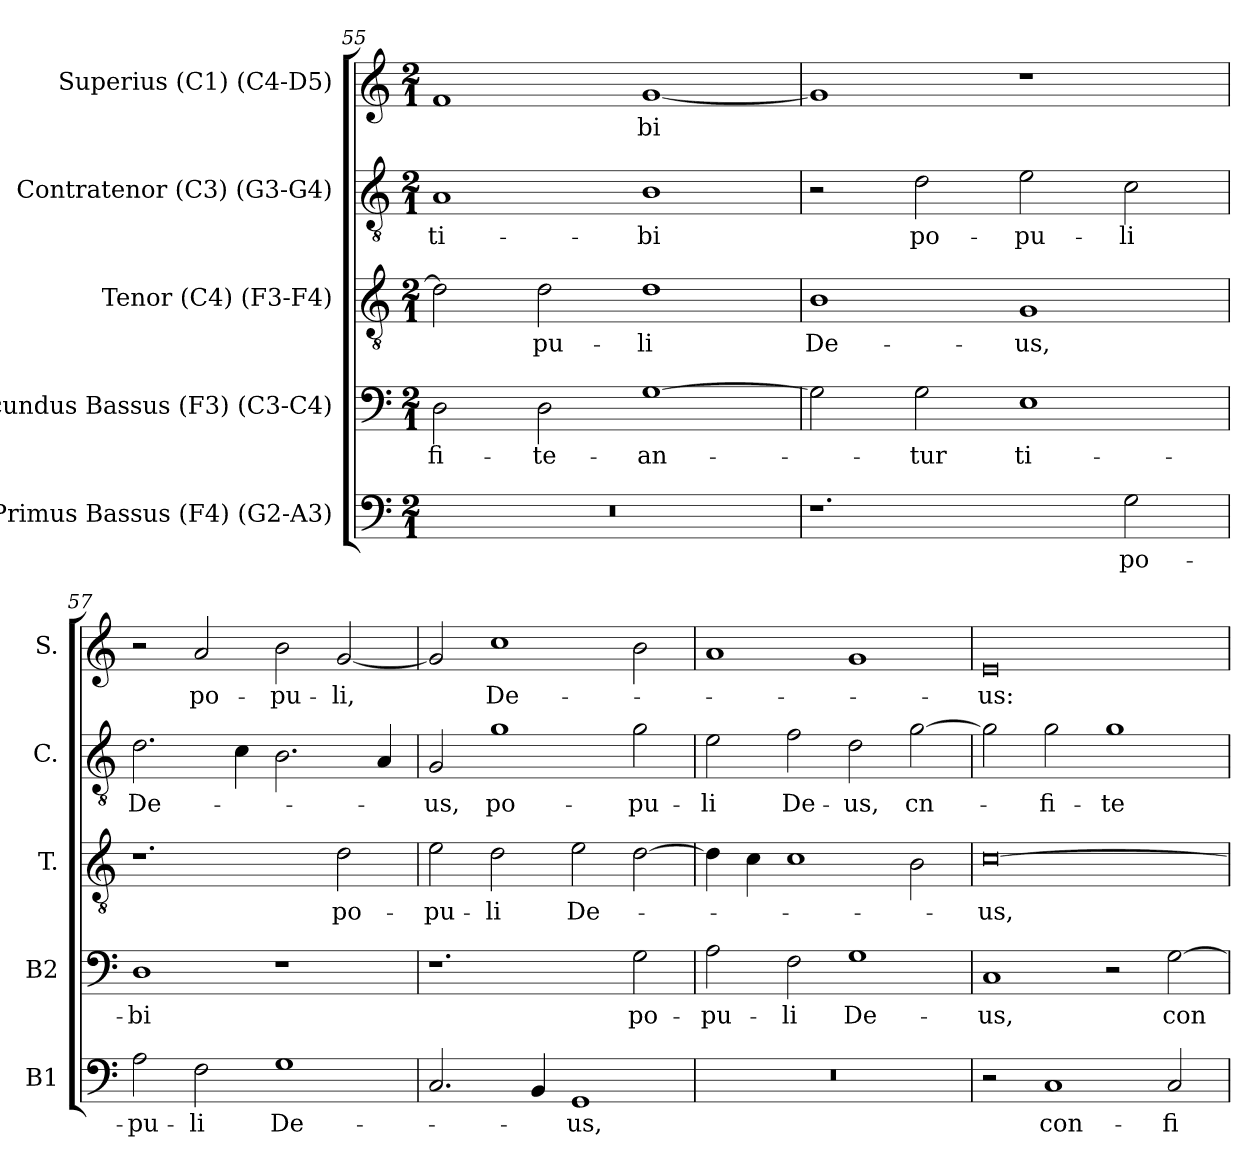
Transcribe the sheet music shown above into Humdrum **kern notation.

**kern	**text	**kern	**text	**kern	**text	**kern	**text	**kern	**text
*part5	*part5	*part4	*part4	*part3	*part3	*part2	*part2	*part1	*part1
*staff5	*staff5	*staff4	*staff4	*staff3	*staff3	*staff2	*staff2	*staff1	*staff1
*I"Primus Bassus (F4) (G2-A3)	*	*I"Secundus Bassus (F3) (C3-C4)	*	*I"Tenor (C4) (F3-F4)	*	*I"Contratenor (C3) (G3-G4)	*	*I"Superius (C1) (C4-D5)	*
*I'B1	*	*I'B2	*	*I'T.	*	*I'C.	*	*I'S.	*
*clefF4	*	*clefF4	*	*clefGv2	*	*clefGv2	*	*clefG2	*
*	*	*	*	*ITrd7c12	*	*ITrd7c12	*	*	*
*k[]	*	*k[]	*	*k[]	*	*k[]	*	*k[]	*
*C:	*	*C:	*	*C:	*	*C:	*	*C:	*
*M2/1	*	*M2/1	*	*M2/1	*	*M2/1	*	*M2/1	*
=55	=55	=55	=55	=55	=55	=55	=55	=55	=55
!LO:N:vis=1	!	!	!	!	!	!	!	!	!
!	!	!	!LO:LY:b:color=#000000	!	!	!	!	!	!
!	!	!	!	!	!	!	!LO:LY:b:color=#000000	!	!
0r	.	2Di\	-fi-	2Di\]	.	1AAi	ti-	1fi	.
!	!	!	!LO:LY:b:color=#000000	!	!	!	!	!	!
!	!	!	!	!	!LO:LY:b:color=#000000	!	!	!	!
.	.	2Di\	-te-	2Di\	-pu-	.	.	.	.
!	!	!	!LO:LY:b:color=#000000	!	!	!	!	!	!
!	!	!	!	!	!LO:LY:b:color=#000000	!	!	!	!
!	!	!	!	!	!	!	!LO:LY:b:color=#000000	!	!
!	!	!	!	!	!	!	!	!	!LO:LY:b:color=#000000
.	.	[1Gi	-an-	1Di	-li	1BBi	-bi	[1gi	-bi
!!LO:LB:g=z
=56	=56	=56	=56	=56	=56	=56	=56	=56	=56
!	!	!	!	!	!LO:LY:b:color=#000000	!	!	!	!
1.r	.	2Gi\]	.	1BBi	De-	2r	.	1gi]	.
!	!	!	!LO:LY:b:color=#000000	!	!	!	!	!	!
!	!	!	!	!	!	!	!LO:LY:b:color=#000000	!	!
.	.	2Gi\	-tur	.	.	2Di\	po-	.	.
!	!	!	!LO:LY:b:color=#000000	!	!	!	!	!	!
!	!	!	!	!	!LO:LY:b:color=#000000	!	!	!	!
!	!	!	!	!	!	!	!LO:LY:b:color=#000000	!	!
.	.	1Ei	ti-	1GGi	-us,	2Ei\	-pu-	1r	.
!	!LO:LY:b:color=#000000	!	!	!	!	!	!	!	!
!	!	!	!	!	!	!	!LO:LY:b:color=#000000	!	!
2Gi\	po-	.	.	.	.	2Ci\	-li	.	.
=57	=57	=57	=57	=57	=57	=57	=57	=57	=57
!	!LO:LY:b:color=#000000	!	!	!	!	!	!	!	!
!	!	!	!LO:LY:b:color=#000000	!	!	!	!	!	!
!	!	!	!	!	!	!	!LO:LY:b:color=#000000	!	!
2Ai\	-pu-	1Di	-bi	1.r	.	2.Di\	De-	2r	.
!	!LO:LY:b:color=#000000	!	!	!	!	!	!	!	!
!	!	!	!	!	!	!	!	!	!LO:LY:b:color=#000000
2Fi\	-li	.	.	.	.	.	.	2ai/	po-
.	.	.	.	.	.	4Ci\	.	.	.
!	!LO:LY:b:color=#000000	!	!	!	!	!	!	!	!
!	!	!	!	!	!	!	!	!	!LO:LY:b:color=#000000
1Gi	De-	1r	.	.	.	2.BBi\	.	2bi\	-pu-
!	!	!	!	!	!LO:LY:b:color=#000000	!	!	!	!
!	!	!	!	!	!	!	!	!	!LO:LY:b:color=#000000
.	.	.	.	2Di\	po-	.	.	[2gi/	-li,
.	.	.	.	.	.	4AAi/	.	.	.
=58	=58	=58	=58	=58	=58	=58	=58	=58	=58
!	!	!	!	!	!LO:LY:b:color=#000000	!	!	!	!
!	!	!	!	!	!	!	!LO:LY:b:color=#000000	!	!
2.Ci/	.	1.r	.	2Ei\	-pu-	2GGi/	-us,	2gi/]	.
!	!	!	!	!	!LO:LY:b:color=#000000	!	!	!	!
!	!	!	!	!	!	!	!LO:LY:b:color=#000000	!	!
!	!	!	!	!	!	!	!	!	!LO:LY:b:color=#000000
.	.	.	.	2Di\	-li	1Gi	po-	1cci	De-
4BBi/	.	.	.	.	.	.	.	.	.
!	!LO:LY:b:color=#000000	!	!	!	!	!	!	!	!
!	!	!	!	!	!LO:LY:b:color=#000000	!	!	!	!
1GGi	-us,	.	.	2Ei\	De-	.	.	.	.
!	!	!	!LO:LY:b:color=#000000	!	!	!	!	!	!
!	!	!	!	!	!	!	!LO:LY:b:color=#000000	!	!
.	.	2Gi\	po-	[2Di\	.	2Gi\	-pu-	2bi\	.
=59	=59	=59	=59	=59	=59	=59	=59	=59	=59
!LO:N:vis=1	!	!	!	!	!	!	!	!	!
!	!	!	!LO:LY:b:color=#000000	!	!	!	!	!	!
!	!	!	!	!	!	!	!LO:LY:b:color=#000000	!	!
0r	.	2Ai\	-pu-	4Di\]	.	2Ei\	-li	1ai	.
.	.	.	.	4Ci\	.	.	.	.	.
!	!	!	!LO:LY:b:color=#000000	!	!	!	!	!	!
!	!	!	!	!	!	!	!LO:LY:b:color=#000000	!	!
.	.	2Fi\	-li	1Ci	.	2Fi\	De-	.	.
!	!	!	!LO:LY:b:color=#000000	!	!	!	!	!	!
!	!	!	!	!	!	!	!LO:LY:b:color=#000000	!	!
.	.	1Gi	De-	.	.	2Di\	-us,	1gi	.
!	!	!	!	!	!	!	!LO:LY:b:color=#000000	!	!
.	.	.	.	2BBi\	.	[2Gi\	cn-	.	.
=60	=60	=60	=60	=60	=60	=60	=60	=60	=60
!	!	!	!LO:LY:b:color=#000000	!	!	!	!	!	!
!	!	!	!	!	!LO:LY:b:color=#000000	!	!	!	!
!	!	!	!	!	!	!	!	!	!LO:LY:b:color=#000000
2r	.	1Ci	-us,	[0Ci	-us,	2Gi\]	.	0ei	-us:
!	!LO:LY:b:color=#000000	!	!	!	!	!	!	!	!
!	!	!	!	!	!	!	!LO:LY:b:color=#000000	!	!
1Ci	con-	.	.	.	.	2Gi\	-fi-	.	.
!	!	!	!	!	!	!	!LO:LY:b:color=#000000	!	!
.	.	2r	.	.	.	1Gi	-te-	.	.
!	!LO:LY:b:color=#000000	!	!	!	!	!	!	!	!
!	!	!	!LO:LY:b:color=#000000	!	!	!	!	!	!
2Ci/	-fi-	[2Gi\	con-	.	.	.	.	.	.
=	=	=	=	=	=	=	=	=	=
*-	*-	*-	*-	*-	*-	*-	*-	*-	*-
